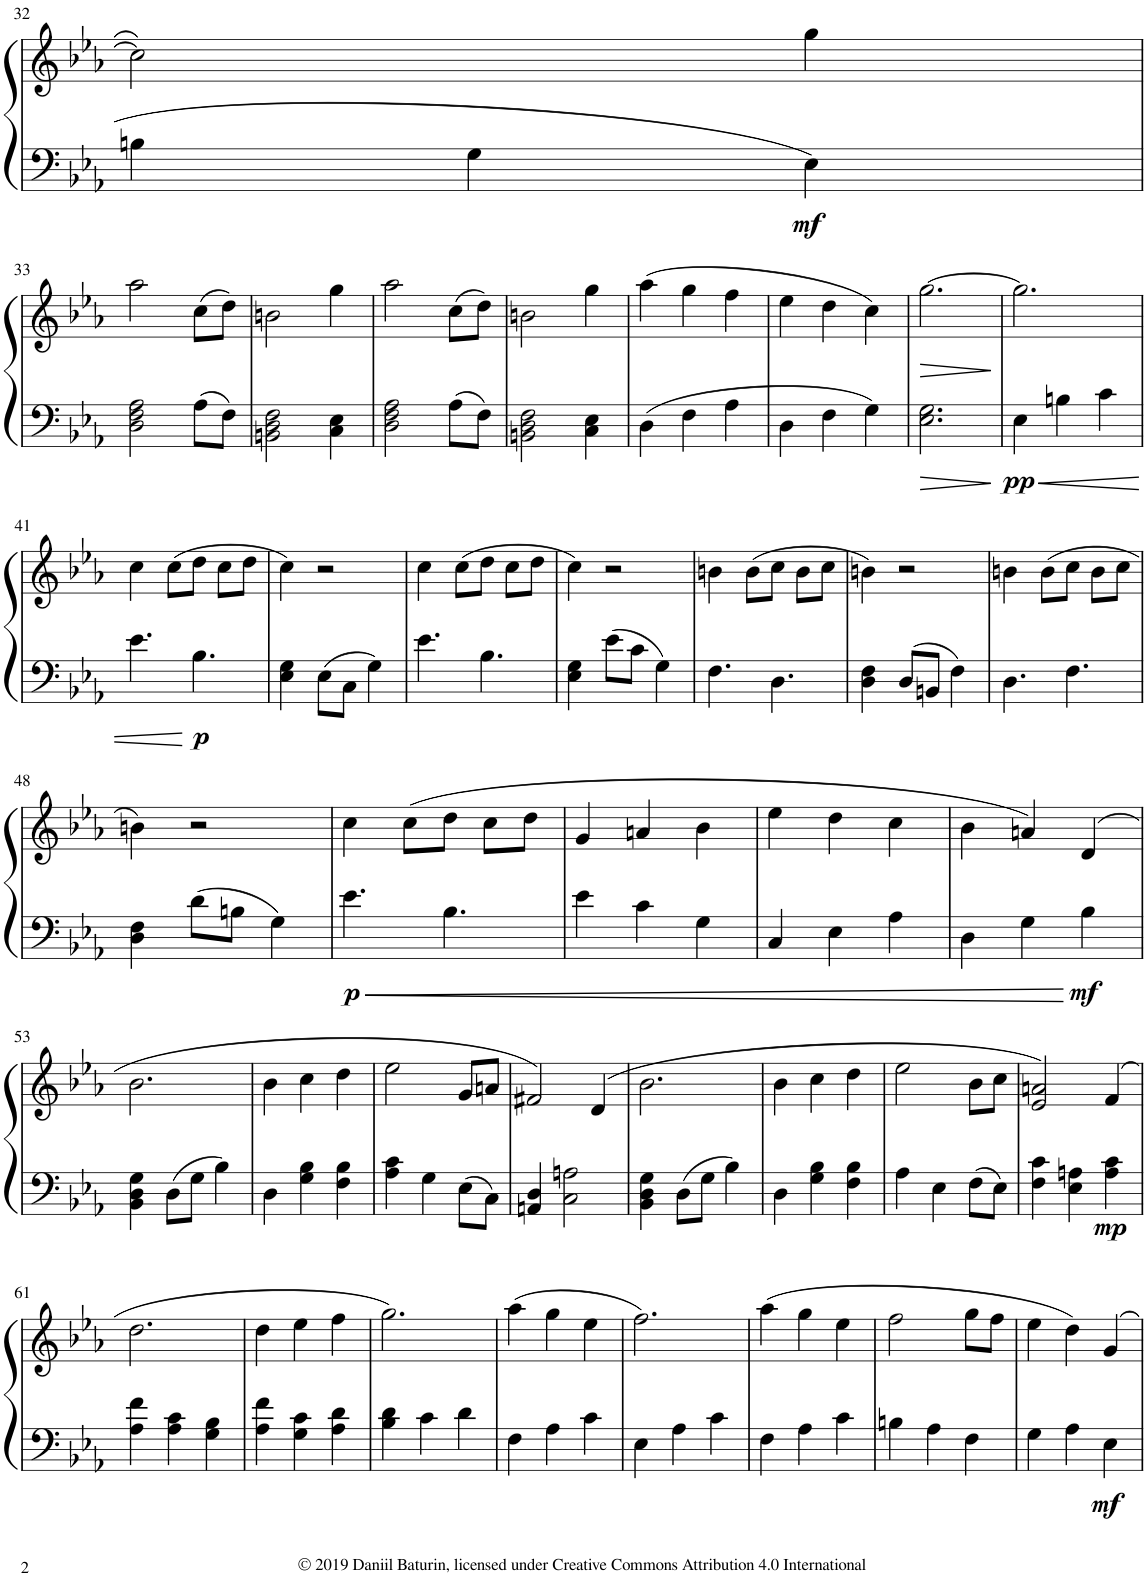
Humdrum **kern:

**kern	**kern	**dynam
*part1	*part1	*part1
*staff2	*staff1	*staff1/2
*I"Piano	*	*
*I'Pno.	*	*
!!LO:PB:g=z
*clefF4	*clefG2	*
*k[b-e-a-]	*k[b-e-a-]	*
*M3/4	*M3/4	*
=32	=32	=32
4Bn\	2cc\]	.
4G\	.	.
!	!	!LO:DY:b=2
4E-\	4gg\	mf
!!LO:LB:g=z
=33	=33	=33
*k[b-e-a-]	*k[b-e-a-]	*
2D\ 2F\ 2A-\	2aa-\	.
8A-\L	(8cc\L	.
8F\J	8dd\J)	.
=34	=34	=34
2BBn\ 2D\ 2F\	2bn\	.
4C\ 4E-\	4gg\	.
=35	=35	=35
2D\ 2F\ 2A-\	2aa-\	.
8A-\L	(8cc\L	.
8F\J	8dd\J)	.
=36	=36	=36
2BBn\ 2D\ 2F\	2bn\	.
4C\ 4E-\	4gg\	.
=37	=37	=37
4D\	(4aa-\	.
4F\	4gg\	.
4A-\	4ff\	.
=38	=38	=38
4D\	4ee-\	.
4F\	4dd\	.
4G\	4cc\)	.
=39	=39	=39
!	!	!LO:HP:b
2.E-\ 2.G\	[2.gg\	>
.	.	]
=40	=40	=40
!	!	!LO:DY:b=2
4E-\	2.gg\]	pp
4Bn\	.	.
4c\	.	.
!!LO:LB:g=z
=41	=41	=41
4.e-\	4cc\	.
.	(8cc\L	.
!	!	!LO:DY:b=2
4.B-\	8dd\J	p
.	8cc\L	.
.	8dd\J	.
=42	=42	=42
4E-\ 4G\	4cc\)	.
8E-\L	2r	.
8C\J	.	.
4G\	.	.
=43	=43	=43
4.e-\	4cc\	.
.	(8cc\L	.
4.B-\	8dd\J	.
.	8cc\L	.
.	8dd\J	.
=44	=44	=44
4E-\ 4G\	4cc\)	.
8e-\L	2r	.
8c\J	.	.
4G\	.	.
=45	=45	=45
4.F\	4bn\	.
.	(8b\L	.
4.D\	8cc\J	.
.	8b\L	.
.	8cc\J	.
=46	=46	=46
4D\ 4F\	4bn\)	.
8D/L	2r	.
8BBn/J	.	.
4F\	.	.
=47	=47	=47
4.D\	4bn\	.
.	(8b\L	.
4.F\	8cc\J	.
.	8b\L	.
.	8cc\J	.
!!LO:LB:g=z
=48	=48	=48
4D\ 4F\	4bn\)	.
8d\L	2r	.
8Bn\J	.	.
4G\	.	.
=49	=49	=49
!	!	!LO:DY:b=2
4.e-\	4cc\	p
.	(8cc\L	.
4.B-\	8dd\J	.
.	8cc\L	.
.	8dd\J	.
=50	=50	=50
4e-\	4g/	.
4c\	4an/	.
4G\	4b-\	.
=51	=51	=51
4C/	4ee-\	.
4E-\	4dd\	.
4A-\	4cc\	.
=52	=52	=52
4D\	4b-\	.
4G\	4an/)	.
!	!	!LO:DY:b=2
4B-\	(4d/	mf
!!LO:LB:g=z
=53	=53	=53
*k[b-e-a-]	*k[b-e-a-]	*
4BB-\ 4D\ 4G\	2.b-\	.
8D\L	.	.
8G\J	.	.
4B-\	.	.
=54	=54	=54
4D\	4b-\	.
4G\ 4B-\	4cc\	.
4F\ 4B-\	4dd\	.
=55	=55	=55
4A-\ 4c\	2ee-\	.
4G\	.	.
8E-\L	8g/L	.
8C\J	8an/J	.
=56	=56	=56
4AAn/ 4D/	2f#X/)	.
2C\ 2An\	.	.
.	(4d/	.
=57	=57	=57
4BB-\ 4D\ 4G\	2.b-\	.
8D\L	.	.
8G\J	.	.
4B-\	.	.
=58	=58	=58
4D\	4b-\	.
4G\ 4B-\	4cc\	.
4F\ 4B-\	4dd\	.
=59	=59	=59
4A-\	2ee-\	.
4E-\	.	.
8F\L	8b-\L	.
8E-\J	8cc\J	.
=60	=60	=60
4F\ 4c\	2e-/ 2an/)	.
4E-\ 4An\	.	.
!	!	!LO:DY:b=2
4A\ 4c\	(4f/	mp
!!LO:LB:g=z
=61	=61	=61
4A-\ 4f\	2.dd\	.
4A-\ 4c\	.	.
4G\ 4B-\	.	.
=62	=62	=62
4A-\ 4f\	4dd\	.
4G\ 4c\	4ee-\	.
4A-\ 4d\	4ff\	.
=63	=63	=63
4B-\ 4d\	2.gg\)	.
4c\	.	.
4d\	.	.
=64	=64	=64
4F\	(4aa-\	.
4A-\	4gg\	.
4c\	4ee-\	.
=65	=65	=65
4E-\	2.ff\)	.
4A-\	.	.
4c\	.	.
=66	=66	=66
4F\	(4aa-\	.
4A-\	4gg\	.
4c\	4ee-\	.
=67	=67	=67
4Bn\	2ff\	.
4A-\	.	.
4F\	8gg\L	.
.	8ff\J	.
=68	=68	=68
4G\	4ee-\	.
4A-\	4dd\)	.
!	!	!LO:DY:b=2
4E-\	4g/	mf
=	=	=
*-	*-	*-
